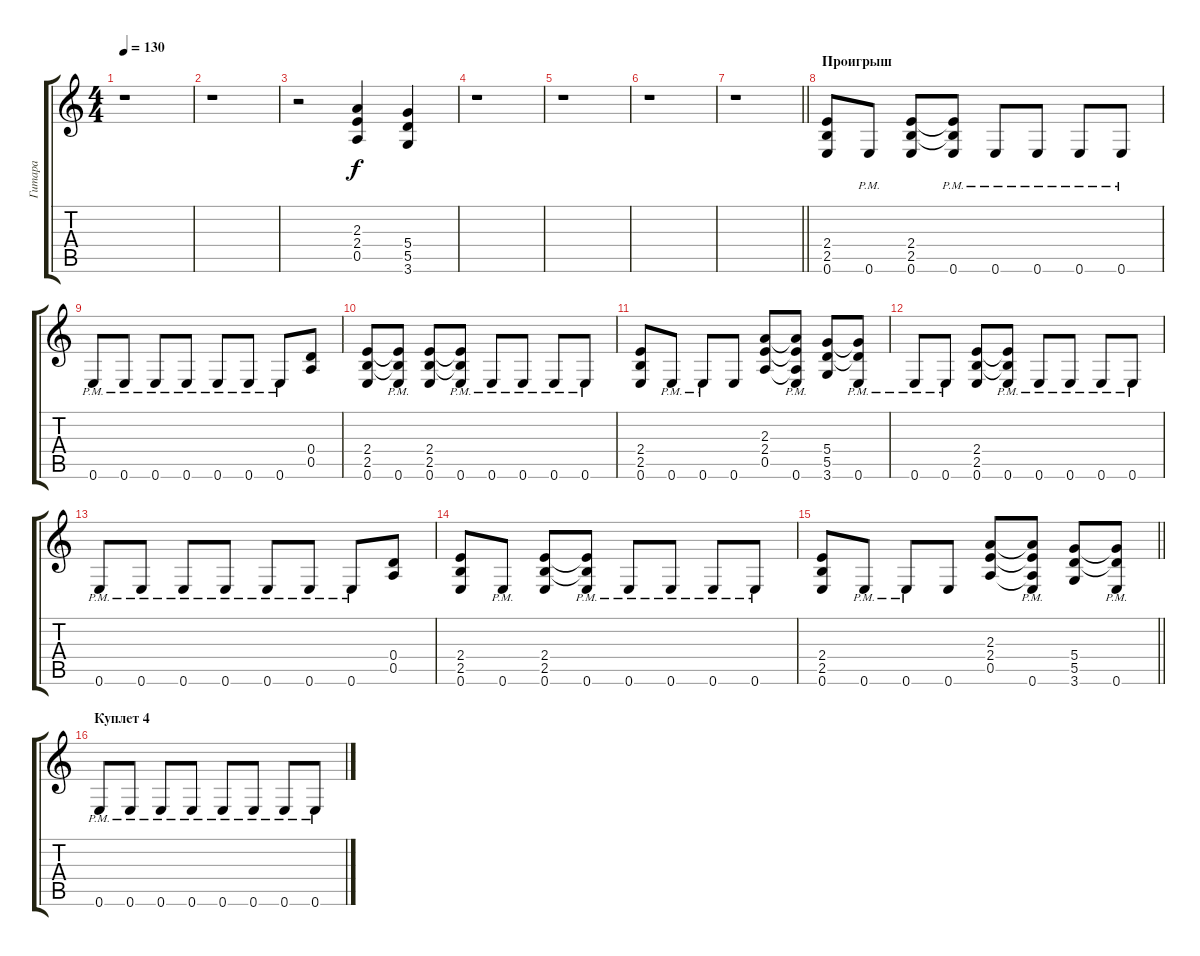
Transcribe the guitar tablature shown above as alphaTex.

\track ("Гитара" "Гитара") {instrument distortionguitar}
\staff {score tabs}
\tuning (E4 B3 G3 D3 A2 E2) {hide}
\ts (4 4)
\tempo 130
\clef g2
\ks c
r.1{dy f} |
r.1 |
r.2 (2.3 2.4 0.5).4 (5.4 5.5 3.6).4 |
r.1 |
r.1 |
r.1 |
\barLineRight lightlight
r.1 |
\section ("" "Проигрыш")
(2.4 2.5 0.6).8 0.6{pm}.8 (2.4 2.5 0.6).8 (2.4{t} 2.5{t} 0.6{pm}).8 0.6{pm}.8 0.6{pm}.8 0.6{pm}.8 0.6{pm}.8 |
0.6{pm}.8 0.6{pm}.8 0.6{pm}.8 0.6{pm}.8 0.6{pm}.8 0.6{pm}.8 0.6{pm}.8 (0.4 0.5).8 |
(2.4 2.5 0.6).8 (2.4{t} 2.5{t} 0.6{pm}).8 (2.4 2.5 0.6).8 (2.4{t} 2.5{t} 0.6{pm}).8 0.6{pm}.8 0.6{pm}.8 0.6{pm}.8 0.6{pm}.8 |
(2.4 2.5 0.6).8 0.6{pm}.8 0.6{pm}.8 0.6.8 (2.3 2.4 0.5).8 (2.3{t} 2.4{t} 0.5{t} 0.6{pm}).8 (5.4 5.5 3.6).8 (5.4{t} 5.5{t} 0.6{pm}).8 |
0.6{pm}.8 0.6{pm}.8 (2.4 2.5 0.6).8 (2.4{t} 2.5{t} 0.6{pm}).8 0.6{pm}.8 0.6{pm}.8 0.6{pm}.8 0.6{pm}.8 |
0.6{pm}.8 0.6{pm}.8 0.6{pm}.8 0.6{pm}.8 0.6{pm}.8 0.6{pm}.8 0.6{pm}.8 (0.4 0.5).8 |
(2.4 2.5 0.6).8 0.6{pm}.8 (2.4 2.5 0.6).8 (2.4{t} 2.5{t} 0.6{pm}).8 0.6{pm}.8 0.6{pm}.8 0.6{pm}.8 0.6{pm}.8 |
\barLineRight lightlight
(2.4 2.5 0.6).8 0.6{pm}.8 0.6{pm}.8 0.6.8 (2.3 2.4 0.5).8 (2.3{t} 2.4{t} 0.5{t} 0.6{pm}).8 (5.4 5.5 3.6).8 (5.4{t} 5.5{t} 0.6{pm}).8 |
\section ("" "Куплет 4")
0.6{pm}.8 0.6{pm}.8 0.6{pm}.8 0.6{pm}.8 0.6{pm}.8 0.6{pm}.8 0.6{pm}.8 0.6{pm}.8
